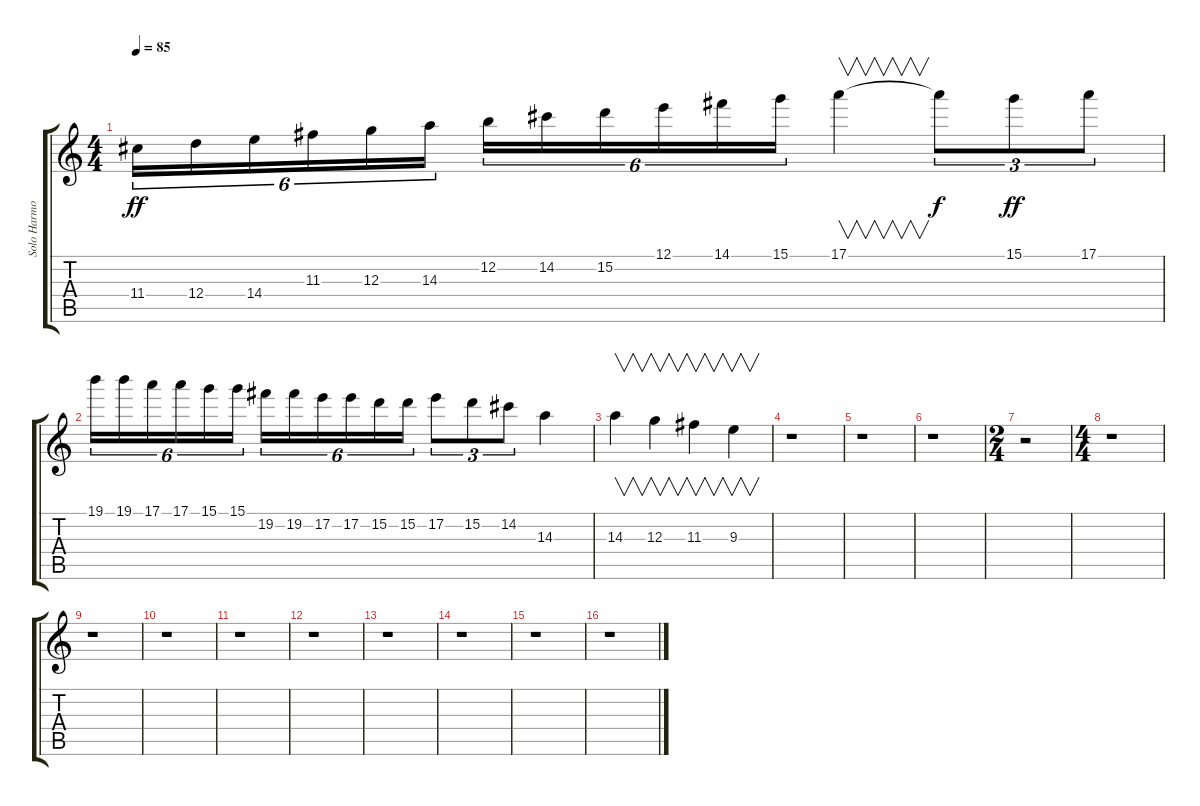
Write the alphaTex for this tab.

\track ("Solo Harmony" "Solo Harmo") {instrument overdrivenguitar}
\staff {score tabs}
\tuning (E4 B3 G3 D3 A2 E2) {hide}
\ts (4 4)
\tempo 85
\clef g2
\ks c
11.4.16{tu (6 4) dy ff} 12.4.16{tu (6 4)} 14.4.16{tu (6 4)} 11.3.16{tu (6 4)} 12.3.16{tu (6 4)} 14.3.16{tu (6 4)} 12.2.16{tu (6 4)} 14.2.16{tu (6 4)} 15.2.16{tu (6 4)} 12.1.16{tu (6 4)} 14.1.16{tu (6 4)} 15.1.16{tu (6 4)} 17.1.4{v} 17.1{t}.8{tu (3 2) dy f} 15.1.8{tu (3 2) dy ff} 17.1.8{tu (3 2)} |
19.1.16{tu (6 4)} 19.1.16{tu (6 4)} 17.1.16{tu (6 4)} 17.1.16{tu (6 4)} 15.1.16{tu (6 4)} 15.1.16{tu (6 4)} 19.2.16{tu (6 4)} 19.2.16{tu (6 4)} 17.2.16{tu (6 4)} 17.2.16{tu (6 4)} 15.2.16{tu (6 4)} 15.2.16{tu (6 4)} 17.2.8{tu (3 2)} 15.2.8{tu (3 2)} 14.2.8{tu (3 2)} 14.3.4 |
14.3.4{v} 12.3.4{v} 11.3.4{v} 9.3.4{v} |
r.1 |
r.1 |
r.1 |
\ts (2 4)
r.2 |
\ts (4 4)
r.1 |
r.1 |
r.1 |
r.1 |
r.1 |
r.1 |
r.1 |
r.1 |
r.1
